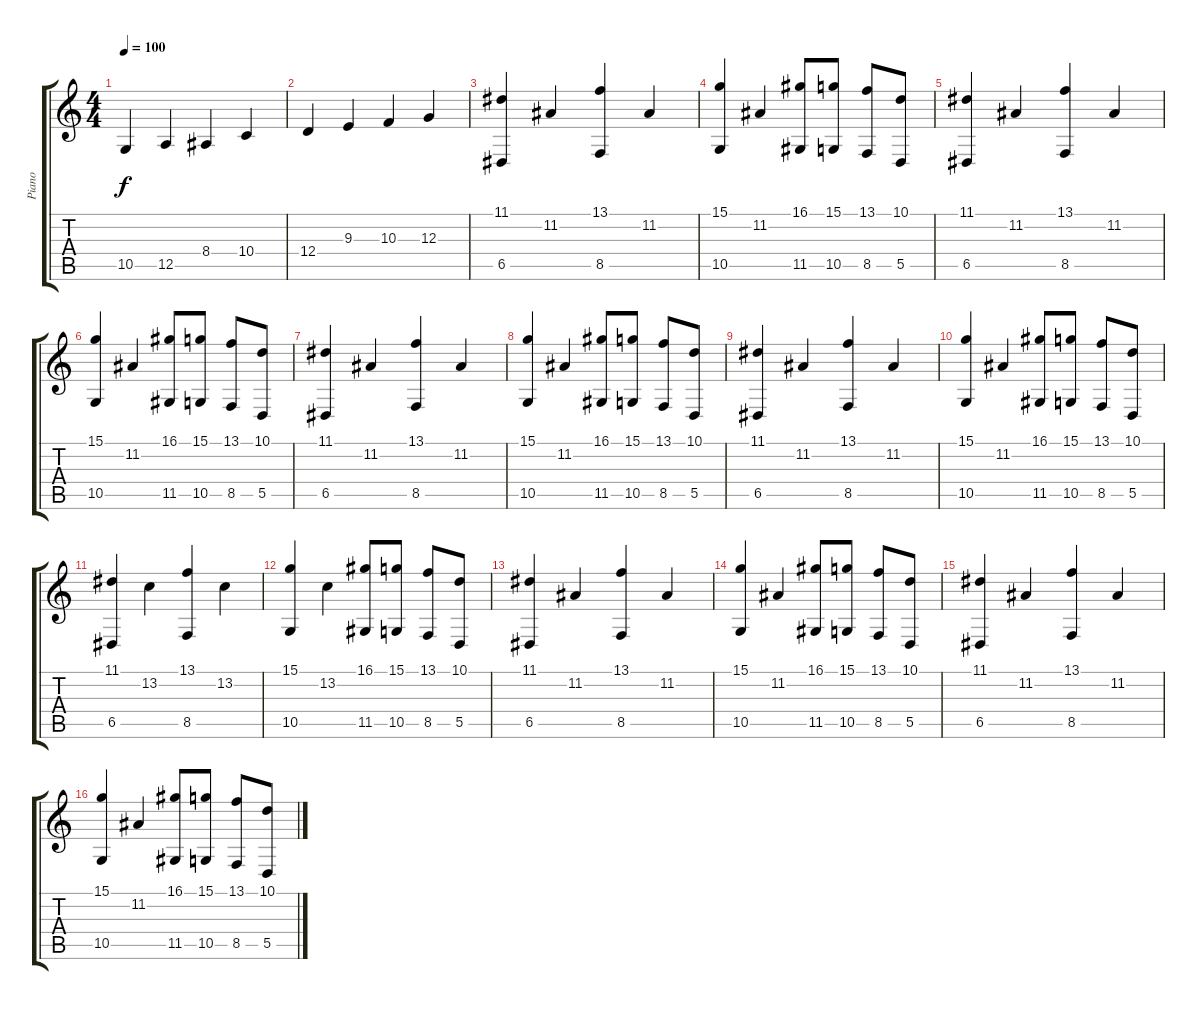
\track ("Piano" "Piano") {instrument acousticgrandpiano}
\staff {score tabs}
\tuning (E4 B3 G3 D3 A2 E2) {hide}
\ts (4 4)
\tempo 100
\clef g2
\ks c
10.5.4{dy f} 12.5.4 8.4.4 10.4.4 |
12.4.4 9.3.4 10.3.4 12.3.4 |
(11.1 6.5).4 11.2.4 (13.1 8.5).4 11.2.4 |
(15.1 10.5).4 11.2.4 (16.1 11.5).8 (15.1 10.5).8 (13.1 8.5).8 (10.1 5.5).8 |
(11.1 6.5).4 11.2.4 (13.1 8.5).4 11.2.4 |
(15.1 10.5).4 11.2.4 (16.1 11.5).8 (15.1 10.5).8 (13.1 8.5).8 (10.1 5.5).8 |
(11.1 6.5).4 11.2.4 (13.1 8.5).4 11.2.4 |
(15.1 10.5).4 11.2.4 (16.1 11.5).8 (15.1 10.5).8 (13.1 8.5).8 (10.1 5.5).8 |
(11.1 6.5).4 11.2.4 (13.1 8.5).4 11.2.4 |
(15.1 10.5).4 11.2.4 (16.1 11.5).8 (15.1 10.5).8 (13.1 8.5).8 (10.1 5.5).8 |
(11.1 6.5).4 13.2.4 (13.1 8.5).4 13.2.4 |
(15.1 10.5).4 13.2.4 (16.1 11.5).8 (15.1 10.5).8 (13.1 8.5).8 (10.1 5.5).8 |
(11.1 6.5).4 11.2.4 (13.1 8.5).4 11.2.4 |
(15.1 10.5).4 11.2.4 (16.1 11.5).8 (15.1 10.5).8 (13.1 8.5).8 (10.1 5.5).8 |
(11.1 6.5).4 11.2.4 (13.1 8.5).4 11.2.4 |
(15.1 10.5).4 11.2.4 (16.1 11.5).8 (15.1 10.5).8 (13.1 8.5).8 (10.1 5.5).8
